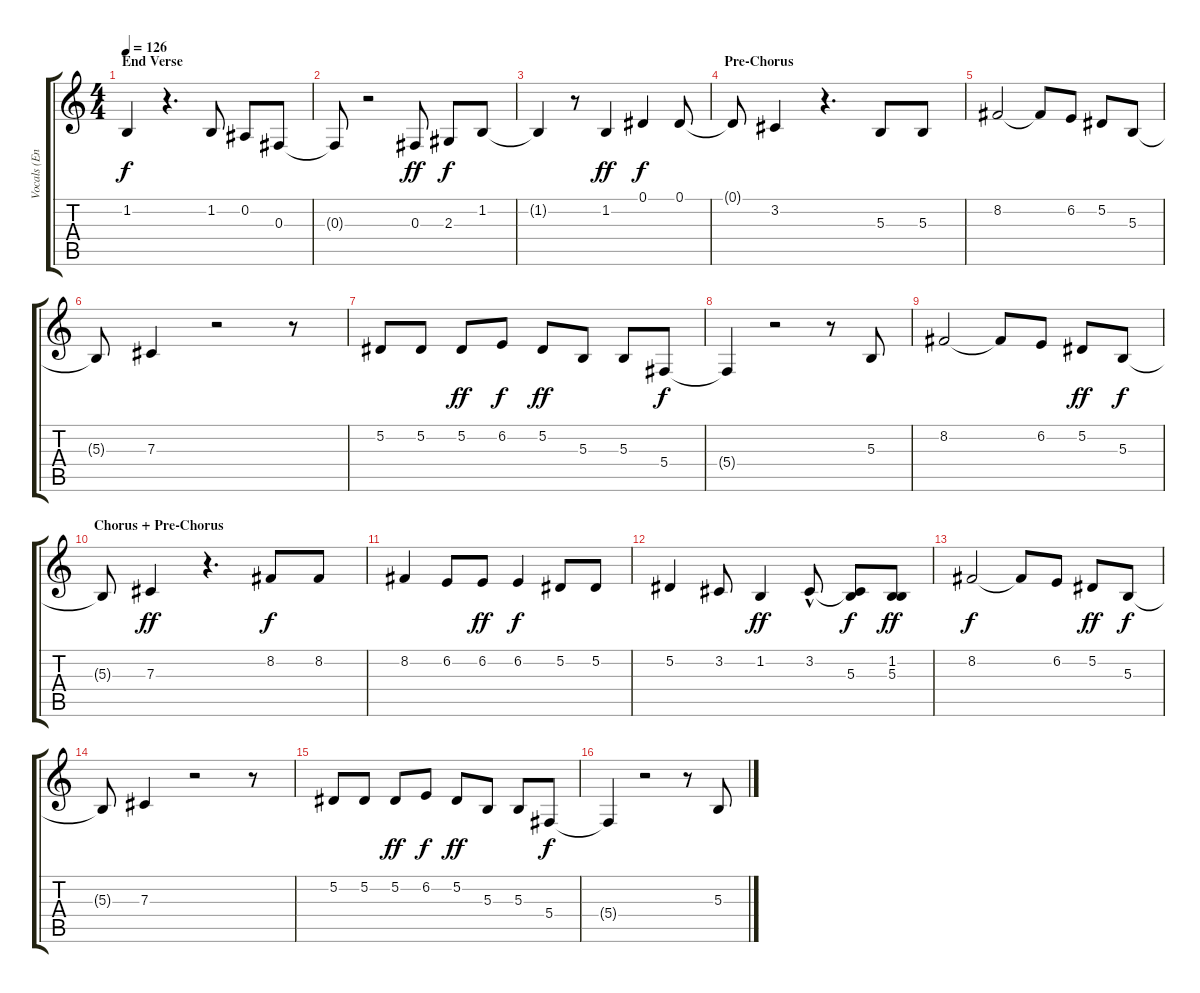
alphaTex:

\track ("Vocals (English)" "Vocals (En") {instrument pad1newage}
\staff {score tabs}
\tuning (Eb4 Bb3 Gb3 Db3 Ab2 Eb2) {hide}
\ts (4 4)
\section ("" "End Verse")
\tempo 126
\clef g2
\ks c
1.2.4{dy f} r.4{d} 1.2.8 0.2.8 0.3.8 |
0.3{t}.8 r.2 0.3.8{dy ff} 2.3.8{dy f} 1.2.8 |
1.2{t}.4 r.8 1.2.4{dy ff} 0.1.4{dy f} 0.1.8 |
\section ("" "Pre-Chorus")
0.1{t}.8 3.2.4 r.4{d} 5.3.8 5.3.8 |
8.2.2 8.2{t}.8 6.2.8 5.2.8 5.3.8 |
5.3{t}.8 7.3.4 r.2 r.8 |
5.2.8 5.2.8 5.2.8{dy ff} 6.2.8{dy f} 5.2.8{dy ff} 5.3.8 5.3.8 5.4.8{dy f} |
5.4{t}.4 r.2 r.8 5.3.8 |
8.2.2 8.2{t}.8 6.2.8 5.2.8{dy ff} 5.3.8{dy f} |
\section ("" "Chorus + Pre-Chorus")
5.3{t}.8 7.3.4{dy ff} r.4{d} 8.2.8{dy f} 8.2.8 |
8.2.4 6.2.8 6.2.8{dy ff} 6.2.4{dy f} 5.2.8 5.2.8 |
5.2.4 3.2.8 1.2.4{dy ff} 3.2{hac}.8 (3.2{t} 5.3).8{dy f} (1.2 5.3).8{dy ff} |
8.2.2{dy f} 8.2{t}.8 6.2.8 5.2.8{dy ff} 5.3.8{dy f} |
5.3{t}.8 7.3.4 r.2 r.8 |
5.2.8 5.2.8 5.2.8{dy ff} 6.2.8{dy f} 5.2.8{dy ff} 5.3.8 5.3.8 5.4.8{dy f} |
5.4{t}.4 r.2 r.8 5.3.8
